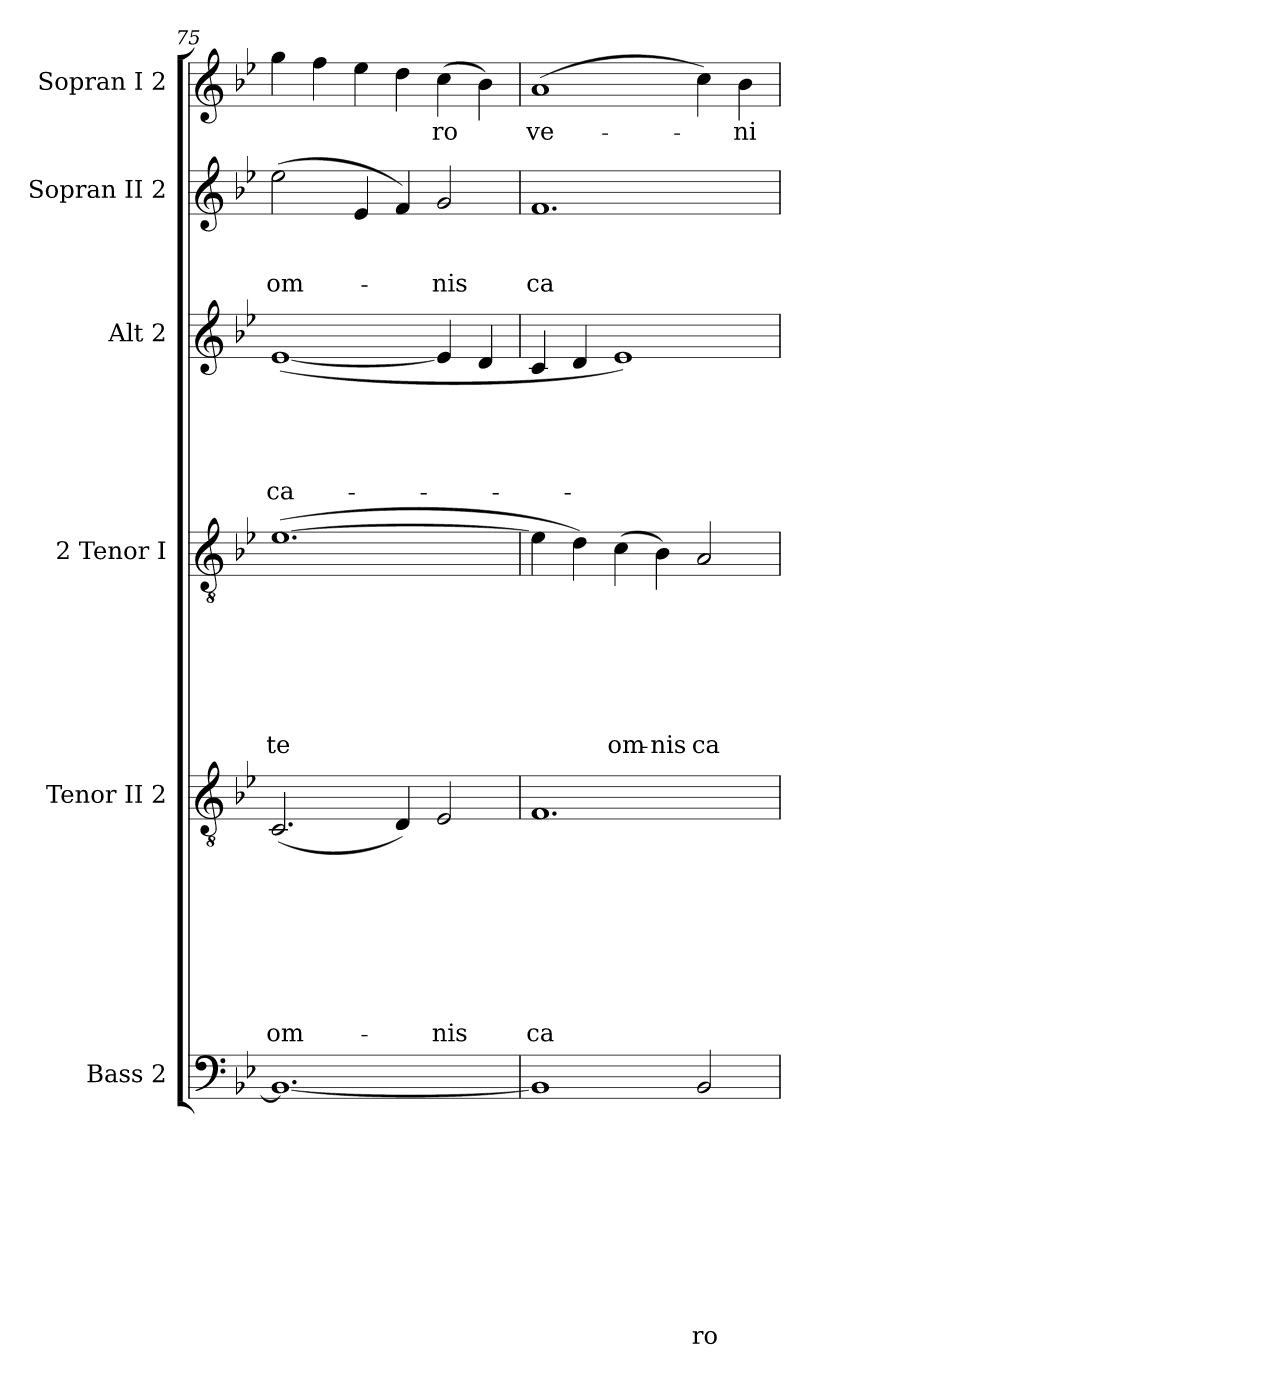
**kern	**text	**text	**text	**text	**text	**text	**text	**text	**text	**text	**kern	**text	**text	**text	**text	**text	**text	**text	**text	**kern	**text	**text	**text	**text	**text	**text	**text	**kern	**text	**text	**text	**text	**text	**kern	**text	**text	**text	**kern	**text
*part6	*part6	*part6	*part6	*part6	*part6	*part6	*part6	*part6	*part6	*part6	*part5	*part5	*part5	*part5	*part5	*part5	*part5	*part5	*part5	*part4	*part4	*part4	*part4	*part4	*part4	*part4	*part4	*part3	*part3	*part3	*part3	*part3	*part3	*part2	*part2	*part2	*part2	*part1	*part1
*staff6	*staff6	*staff6	*staff6	*staff6	*staff6	*staff6	*staff6	*staff6	*staff6	*staff6	*staff5	*staff5	*staff5	*staff5	*staff5	*staff5	*staff5	*staff5	*staff5	*staff4	*staff4	*staff4	*staff4	*staff4	*staff4	*staff4	*staff4	*staff3	*staff3	*staff3	*staff3	*staff3	*staff3	*staff2	*staff2	*staff2	*staff2	*staff1	*staff1
*I"Bass 2	*	*	*	*	*	*	*	*	*	*	*I"Tenor II 2	*	*	*	*	*	*	*	*	*I"2 Tenor I	*	*	*	*	*	*	*	*I"Alt 2	*	*	*	*	*	*I"Sopran II 2	*	*	*	*I"Sopran I 2	*
*clefF4	*	*	*	*	*	*	*	*	*	*	*clefGv2	*	*	*	*	*	*	*	*	*clefGv2	*	*	*	*	*	*	*	*clefG2	*	*	*	*	*	*clefG2	*	*	*	*clefG2	*
*k[b-e-]	*	*	*	*	*	*	*	*	*	*	*k[b-e-]	*	*	*	*	*	*	*	*	*k[b-e-]	*	*	*	*	*	*	*	*k[b-e-]	*	*	*	*	*	*k[b-e-]	*	*	*	*k[b-e-]	*
*B-:	*	*	*	*	*	*	*	*	*	*	*B-:	*	*	*	*	*	*	*	*	*B-:	*	*	*	*	*	*	*	*B-:	*	*	*	*	*	*B-:	*	*	*	*B-:	*
=75	=75	=75	=75	=75	=75	=75	=75	=75	=75	=75	=75	=75	=75	=75	=75	=75	=75	=75	=75	=75	=75	=75	=75	=75	=75	=75	=75	=75	=75	=75	=75	=75	=75	=75	=75	=75	=75	=75	=75
!	!	!	!	!	!	!	!	!	!	!	!	!	!	!	!	!	!	!	!LO:LY:b	!	!	!	!	!	!	!	!LO:LY:b	!	!	!	!	!	!LO:LY:b	!	!	!	!LO:LY:b	!	!
1.BB-_	.	.	.	.	.	.	.	.	.	.	(<2.C/	.	.	.	.	.	.	.	om-	(>[>1.e-	.	.	.	.	.	.	te	(<[<1e-	.	.	.	.	ca-	(>2ee-\	.	.	om-	4gg\	.
.	.	.	.	.	.	.	.	.	.	.	.	.	.	.	.	.	.	.	.	.	.	.	.	.	.	.	.	.	.	.	.	.	.	.	.	.	.	4ff\	.
.	.	.	.	.	.	.	.	.	.	.	.	.	.	.	.	.	.	.	.	.	.	.	.	.	.	.	.	.	.	.	.	.	.	4e-/	.	.	.	4ee-\	.
.	.	.	.	.	.	.	.	.	.	.	4D/)	.	.	.	.	.	.	.	.	.	.	.	.	.	.	.	.	.	.	.	.	.	.	4f/)	.	.	.	4dd\	.
!	!	!	!	!	!	!	!	!	!	!	!	!	!	!	!	!	!	!	!LO:LY:b	!	!	!	!	!	!	!	!	!	!	!	!	!	!	!	!	!	!LO:LY:b	!	!LO:LY:b
.	.	.	.	.	.	.	.	.	.	.	2E-/	.	.	.	.	.	.	.	-nis	.	.	.	.	.	.	.	.	4e-/]	.	.	.	.	.	2g/	.	.	-nis	(>4cc\	-ro
.	.	.	.	.	.	.	.	.	.	.	.	.	.	.	.	.	.	.	.	.	.	.	.	.	.	.	.	4d/	.	.	.	.	.	.	.	.	.	4b-\)	.
=76	=76	=76	=76	=76	=76	=76	=76	=76	=76	=76	=76	=76	=76	=76	=76	=76	=76	=76	=76	=76	=76	=76	=76	=76	=76	=76	=76	=76	=76	=76	=76	=76	=76	=76	=76	=76	=76	=76	=76
!	!	!	!	!	!	!	!	!	!	!	!	!	!	!	!	!	!	!	!LO:LY:b	!	!	!	!	!	!	!	!	!	!	!	!	!	!	!	!	!	!LO:LY:b	!	!LO:LY:b
1BB-]	.	.	.	.	.	.	.	.	.	.	1.F	.	.	.	.	.	.	.	ca-	4e-\]	.	.	.	.	.	.	.	4c/	.	.	.	.	.	1.f	.	.	ca-	(>1a	ve-
.	.	.	.	.	.	.	.	.	.	.	.	.	.	.	.	.	.	.	.	4d\)	.	.	.	.	.	.	.	4d/	.	.	.	.	.	.	.	.	.	.	.
!	!	!	!	!	!	!	!	!	!	!	!	!	!	!	!	!	!	!	!	!	!	!	!	!	!	!	!LO:LY:b	!	!	!	!	!	!	!	!	!	!	!	!
.	.	.	.	.	.	.	.	.	.	.	.	.	.	.	.	.	.	.	.	(>4c\	.	.	.	.	.	.	om-	1e-)	.	.	.	.	.	.	.	.	.	.	.
!	!	!	!	!	!	!	!	!	!	!	!	!	!	!	!	!	!	!	!	!	!	!	!	!	!	!	!LO:LY:b	!	!	!	!	!	!	!	!	!	!	!	!
.	.	.	.	.	.	.	.	.	.	.	.	.	.	.	.	.	.	.	.	4B-\)	.	.	.	.	.	.	-nis	.	.	.	.	.	.	.	.	.	.	.	.
!	!	!	!	!	!	!	!	!	!	!LO:LY:b	!	!	!	!	!	!	!	!	!	!	!	!	!	!	!	!	!LO:LY:b	!	!	!	!	!	!	!	!	!	!	!	!
2BB-/	.	.	.	.	.	.	.	.	.	-ro	.	.	.	.	.	.	.	.	.	2A/	.	.	.	.	.	.	ca-	.	.	.	.	.	.	.	.	.	.	4cc\)	.
!	!	!	!	!	!	!	!	!	!	!	!	!	!	!	!	!	!	!	!	!	!	!	!	!	!	!	!	!	!	!	!	!	!	!	!	!	!	!	!LO:LY:b
.	.	.	.	.	.	.	.	.	.	.	.	.	.	.	.	.	.	.	.	.	.	.	.	.	.	.	.	.	.	.	.	.	.	.	.	.	.	4b-\	-ni-
=	=	=	=	=	=	=	=	=	=	=	=	=	=	=	=	=	=	=	=	=	=	=	=	=	=	=	=	=	=	=	=	=	=	=	=	=	=	=	=
*-	*-	*-	*-	*-	*-	*-	*-	*-	*-	*-	*-	*-	*-	*-	*-	*-	*-	*-	*-	*-	*-	*-	*-	*-	*-	*-	*-	*-	*-	*-	*-	*-	*-	*-	*-	*-	*-	*-	*-
